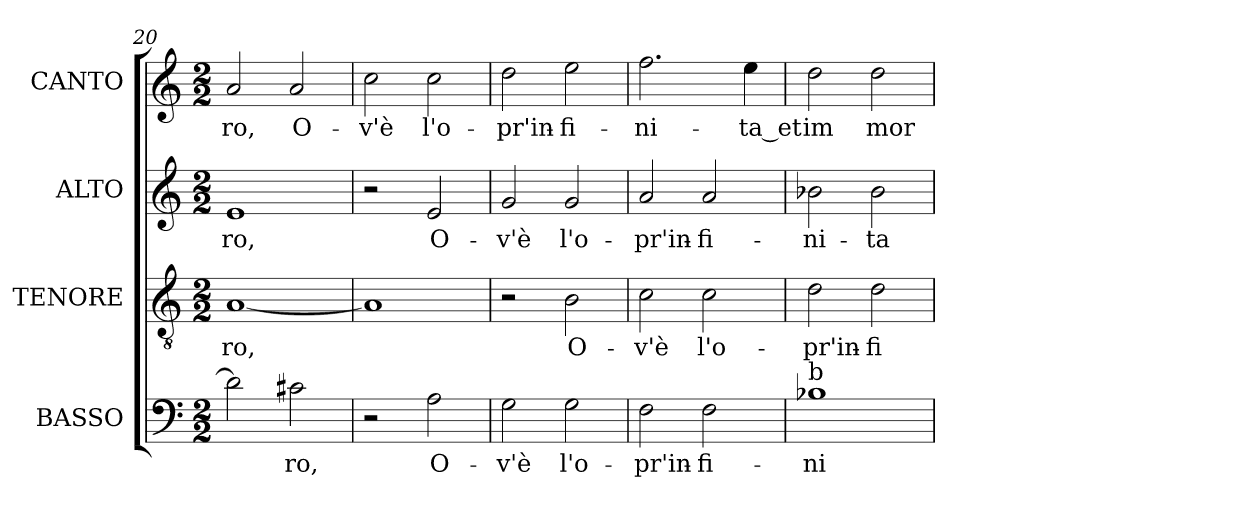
**kern	**text	**kern	**text	**kern	**text	**kern	**text
*part4	*part4	*part3	*part3	*part2	*part2	*part1	*part1
*staff4	*staff4	*staff3	*staff3	*staff2	*staff2	*staff1	*staff1
*I"BASSO	*	*I"TENORE	*	*I"ALTO	*	*I"CANTO	*
*	*	*I'T.	*	*	*	*	*
*clefF4	*	*clefGv2	*	*clefG2	*	*clefG2	*
*	*	*ITrd7c12	*	*	*	*	*
*k[]	*	*k[]	*	*k[]	*	*k[]	*
*C:	*	*C:	*	*C:	*	*C:	*
*M2/2	*	*M2/2	*	*M2/2	*	*M2/2	*
=20	=20	=20	=20	=20	=20	=20	=20
!	!	!	!LO:LY:b:color=#000000	!	!	!	!
!	!	!	!	!	!LO:LY:b:color=#000000	!	!
!	!	!	!	!	!	!	!LO:LY:b:color=#000000
2di\]	.	[<1AAi	-ro,	1ei	-ro,	2ai/	-ro,
!	!LO:LY:b:color=#000000	!	!	!	!	!	!
!	!	!	!	!	!	!	!LO:LY:b:color=#000000
2c#i\	-ro,	.	.	.	.	2ai/	O-
!!LO:PB:g=z
=21	=21	=21	=21	=21	=21	=21	=21
!	!	!	!	!	!	!	!LO:LY:b:color=#000000
2r	.	1AAi]	.	2r	.	2cci\	-v'è
!	!LO:LY:b:color=#000000	!	!	!	!	!	!
!	!	!	!	!	!LO:LY:b:color=#000000	!	!
!	!	!	!	!	!	!	!LO:LY:b:color=#000000
2Ai\	O-	.	.	2ei/	O-	2cci\	l'o-
=22	=22	=22	=22	=22	=22	=22	=22
!	!LO:LY:b:color=#000000	!	!	!	!	!	!
!	!	!	!	!	!LO:LY:b:color=#000000	!	!
!	!	!	!	!	!	!	!LO:LY:b:color=#000000
2Gi\	-v'è	2r	.	2gi/	-v'è	2ddi\	-pr'in-
!	!LO:LY:b:color=#000000	!	!	!	!	!	!
!	!	!	!LO:LY:b:color=#000000	!	!	!	!
!	!	!	!	!	!LO:LY:b:color=#000000	!	!
!	!	!	!	!	!	!	!LO:LY:b:color=#000000
2Gi\	l'o-	2BBi\	O-	2gi/	l'o-	2eei\	-fi-
=23	=23	=23	=23	=23	=23	=23	=23
!	!LO:LY:b:color=#000000	!	!	!	!	!	!
!	!	!	!LO:LY:b:color=#000000	!	!	!	!
!	!	!	!	!	!LO:LY:b:color=#000000	!	!
!	!	!	!	!	!	!	!LO:LY:b:color=#000000
2Fi\	-pr'in-	2Ci\	-v'è	2ai/	-pr'in-	2.ffi\	-ni-
!	!LO:LY:b:color=#000000	!	!	!	!	!	!
!	!	!	!LO:LY:b:color=#000000	!	!	!	!
!	!	!	!	!	!LO:LY:b:color=#000000	!	!
2Fi\	-fi-	2Ci\	l'o-	2ai/	-fi-	.	.
!	!	!	!	!	!	!	!LO:LY:b:color=#000000
.	.	.	.	.	.	4eei\	-ta_et
=24	=24	=24	=24	=24	=24	=24	=24
!	!LO:LY:b:color=#000000	!	!	!	!	!	!
!	!	!	!LO:LY:b:color=#000000	!	!	!	!
!	!	!	!	!	!LO:LY:b:color=#000000	!	!
!LO:TX:a:t=b	!	!	!	!	!	!	!
!	!	!	!	!	!	!	!LO:LY:b:color=#000000
1B-i	-ni-	2Di\	-pr'in-	2b-Xi\	-ni-	2ddi\	im
!	!	!	!LO:LY:b:color=#000000	!	!	!	!
!	!	!	!	!	!LO:LY:b:color=#000000	!	!
!	!	!	!	!	!	!	!LO:LY:b:color=#000000
.	.	2Di\	-fi-	2b-i\	-ta	2ddi\	mor-
=	=	=	=	=	=	=	=
*-	*-	*-	*-	*-	*-	*-	*-
